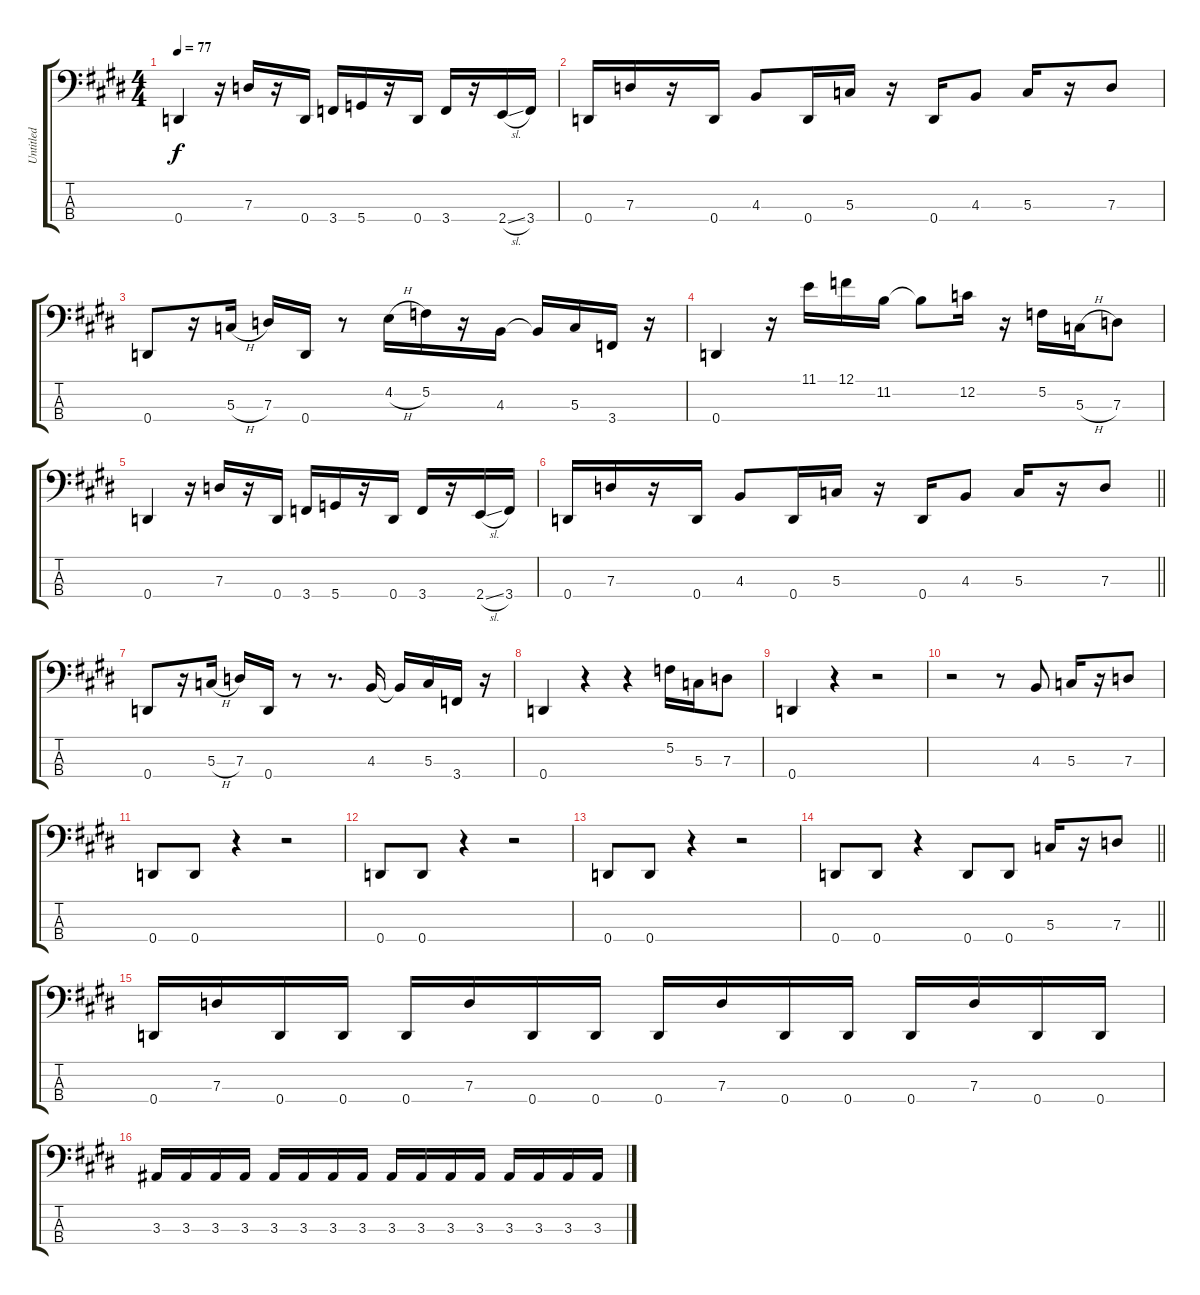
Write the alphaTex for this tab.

\track ("Untitled" "Untitled") {instrument electricbasspick}
\staff {score tabs}
\tuning (F2 C2 G1 D1) {hide}
\ts (4 4)
\tempo 77
\clef f4
\ks c#minor
0.4.4{dy f} r.16 7.3.16 r.16 0.4.16 3.4.16 5.4.16 r.16 0.4.16 3.4.16 r.16 2.4{sl}.16 3.4.16 |
0.4.16 7.3.16 r.16 0.4.16 4.3.8 0.4.16 5.3.16 r.16 0.4.16 4.3.8 5.3.16 r.16 7.3.8 |
\ks e
0.4.8 r.16 5.3{h}.16 7.3.16 0.4.16 r.8 4.2{h}.16 5.2.16 r.16 4.3.16 4.3{t}.16 5.3.16 3.4.16 r.16 |
\ks c#minor
0.4.4 r.16 11.1.16 12.1.16 11.2.16 11.2{t}.8 12.2.16 r.16 5.2.16 5.3{h}.16 7.3.8 |
0.4.4 r.16 7.3.16 r.16 0.4.16 3.4.16 5.4.16 r.16 0.4.16 3.4.16 r.16 2.4{sl}.16 3.4.16 |
\barLineRight lightlight
\ks e
0.4.16 7.3.16 r.16 0.4.16 4.3.8 0.4.16 5.3.16 r.16 0.4.16 4.3.8 5.3.16 r.16 7.3.8 |
\section ("" " ")
\ks c#minor
0.4.8 r.16 5.3{h}.16 7.3.16 0.4.16 r.8 r.8{d} 4.3.16 4.3{t}.16 5.3.16 3.4.16 r.16 |
\ks e
0.4.4 r.4 r.4 5.2.16 5.3.16 7.3.8 |
\ks c#minor
0.4.4 r.4 r.2 |
r.2 r.8 4.3.8 5.3.16 r.16 7.3.8 |
\ks e
0.4.8 0.4.8 r.4 r.2 |
\ks c#minor
0.4.8 0.4.8 r.4 r.2 |
0.4.8 0.4.8 r.4 r.2 |
\barLineRight lightlight
\ks e
0.4.8 0.4.8 r.4 0.4.8 0.4.8 5.3.16 r.16 7.3.8 |
\section ("" " ")
\ks c#minor
0.4.16 7.3.16 0.4.16 0.4.16 0.4.16 7.3.16 0.4.16 0.4.16 0.4.16 7.3.16 0.4.16 0.4.16 0.4.16 7.3.16 0.4.16 0.4.16 |
3.3.16 3.3.16 3.3.16 3.3.16 3.3.16 3.3.16 3.3.16 3.3.16 3.3.16 3.3.16 3.3.16 3.3.16 3.3.16 3.3.16 3.3.16 3.3.16
